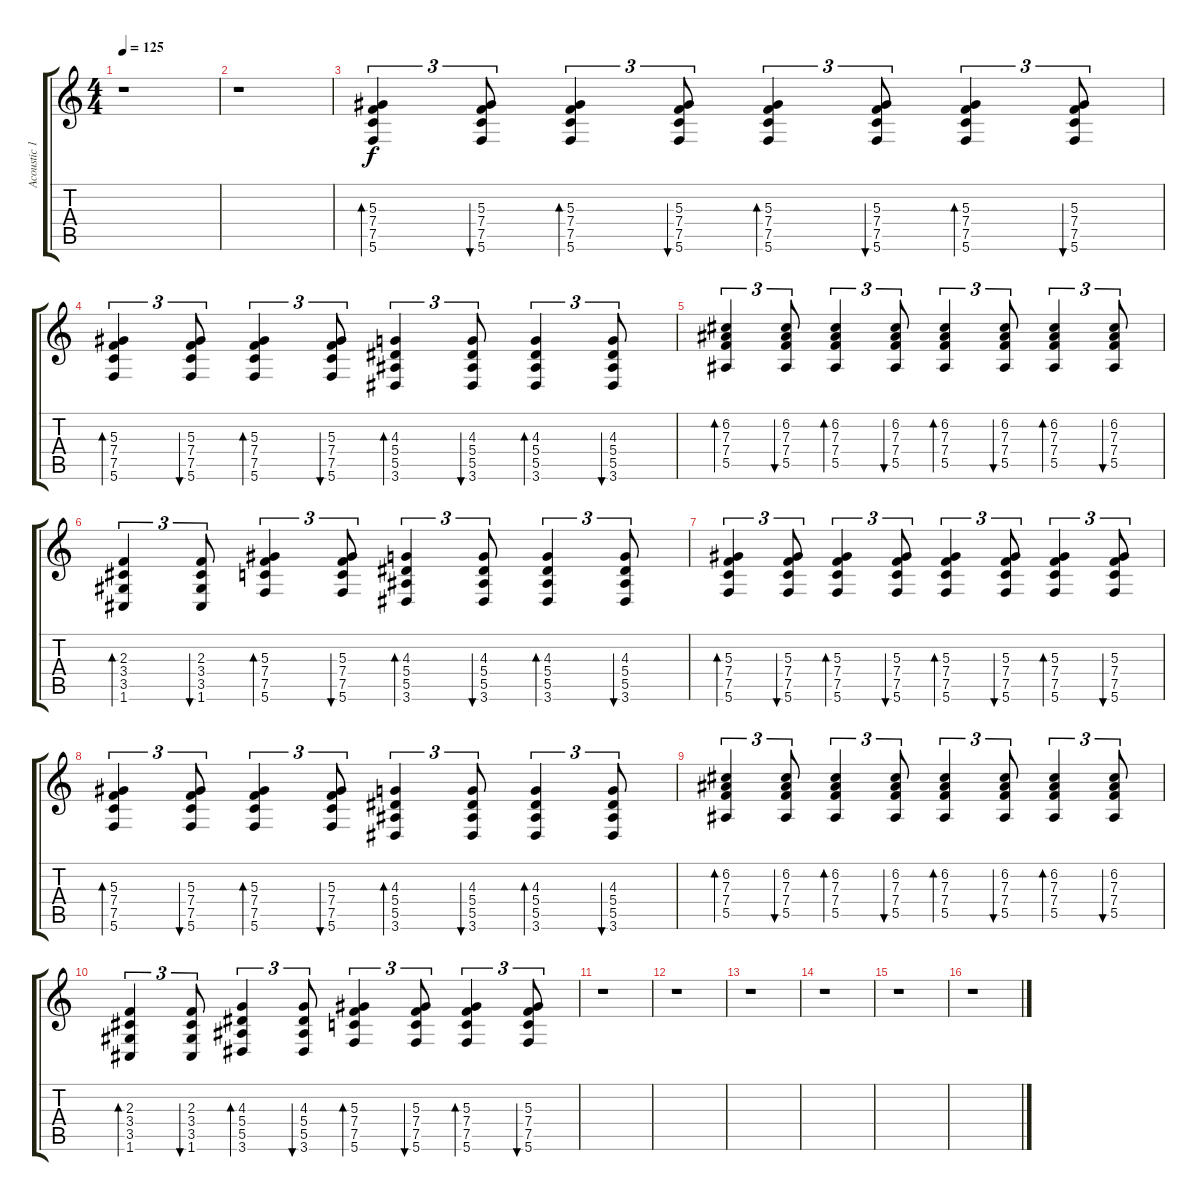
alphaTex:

\track ("Acoustic 1" "Acoustic 1") {instrument acousticguitarsteel}
\staff {score tabs}
\tuning (C4 G3 Eb3 Bb2 F2 C2) {hide}
\ts (4 4)
\tempo 125
\clef g2
\ks c
r.1{dy f} |
r.1 |
(5.3 7.4 7.5 5.6).4{tu (3 2) bd 120} (5.3 7.4 7.5 5.6).8{tu (3 2) bu 120} (5.3 7.4 7.5 5.6).4{tu (3 2) bd 120} (5.3 7.4 7.5 5.6).8{tu (3 2) bu 120} (5.3 7.4 7.5 5.6).4{tu (3 2) bd 120} (5.3 7.4 7.5 5.6).8{tu (3 2) bu 120} (5.3 7.4 7.5 5.6).4{tu (3 2) bd 120} (5.3 7.4 7.5 5.6).8{tu (3 2) bu 120} |
(5.3 7.4 7.5 5.6).4{tu (3 2) bd 120} (5.3 7.4 7.5 5.6).8{tu (3 2) bu 120} (5.3 7.4 7.5 5.6).4{tu (3 2) bd 120} (5.3 7.4 7.5 5.6).8{tu (3 2) bu 120} (4.3 5.4 5.5 3.6).4{tu (3 2) bd 120} (4.3 5.4 5.5 3.6).8{tu (3 2) bu 120} (4.3 5.4 5.5 3.6).4{tu (3 2) bd 120} (4.3 5.4 5.5 3.6).8{tu (3 2) bu 120} |
(6.2 7.3 7.4 5.5).4{tu (3 2) bd 120} (6.2 7.3 7.4 5.5).8{tu (3 2) bu 120} (6.2 7.3 7.4 5.5).4{tu (3 2) bd 120} (6.2 7.3 7.4 5.5).8{tu (3 2) bu 120} (6.2 7.3 7.4 5.5).4{tu (3 2) bd 120} (6.2 7.3 7.4 5.5).8{tu (3 2) bu 120} (6.2 7.3 7.4 5.5).4{tu (3 2) bd 120} (6.2 7.3 7.4 5.5).8{tu (3 2) bu 120} |
(2.3 3.4 3.5 1.6).4{tu (3 2) bd 120} (2.3 3.4 3.5 1.6).8{tu (3 2) bu 120} (5.3 7.4 7.5 5.6).4{tu (3 2) bd 120} (5.3 7.4 7.5 5.6).8{tu (3 2) bu 120} (4.3 5.4 5.5 3.6).4{tu (3 2) bd 120} (4.3 5.4 5.5 3.6).8{tu (3 2) bu 120} (4.3 5.4 5.5 3.6).4{tu (3 2) bd 120} (4.3 5.4 5.5 3.6).8{tu (3 2) bu 120} |
(5.3 7.4 7.5 5.6).4{tu (3 2) bd 120} (5.3 7.4 7.5 5.6).8{tu (3 2) bu 120} (5.3 7.4 7.5 5.6).4{tu (3 2) bd 120} (5.3 7.4 7.5 5.6).8{tu (3 2) bu 120} (5.3 7.4 7.5 5.6).4{tu (3 2) bd 120} (5.3 7.4 7.5 5.6).8{tu (3 2) bu 120} (5.3 7.4 7.5 5.6).4{tu (3 2) bd 120} (5.3 7.4 7.5 5.6).8{tu (3 2) bu 120} |
(5.3 7.4 7.5 5.6).4{tu (3 2) bd 120} (5.3 7.4 7.5 5.6).8{tu (3 2) bu 120} (5.3 7.4 7.5 5.6).4{tu (3 2) bd 120} (5.3 7.4 7.5 5.6).8{tu (3 2) bu 120} (4.3 5.4 5.5 3.6).4{tu (3 2) bd 120} (4.3 5.4 5.5 3.6).8{tu (3 2) bu 120} (4.3 5.4 5.5 3.6).4{tu (3 2) bd 120} (4.3 5.4 5.5 3.6).8{tu (3 2) bu 120} |
(6.2 7.3 7.4 5.5).4{tu (3 2) bd 120} (6.2 7.3 7.4 5.5).8{tu (3 2) bu 120} (6.2 7.3 7.4 5.5).4{tu (3 2) bd 120} (6.2 7.3 7.4 5.5).8{tu (3 2) bu 120} (6.2 7.3 7.4 5.5).4{tu (3 2) bd 120} (6.2 7.3 7.4 5.5).8{tu (3 2) bu 120} (6.2 7.3 7.4 5.5).4{tu (3 2) bd 120} (6.2 7.3 7.4 5.5).8{tu (3 2) bu 120} |
(2.3 3.4 3.5 1.6).4{tu (3 2) bd 120} (2.3 3.4 3.5 1.6).8{tu (3 2) bu 120} (4.3 5.4 5.5 3.6).4{tu (3 2) bd 120} (4.3 5.4 5.5 3.6).8{tu (3 2) bu 120} (5.3 7.4 7.5 5.6).4{tu (3 2) bd 120} (5.3 7.4 7.5 5.6).8{tu (3 2) bu 120} (5.3 7.4 7.5 5.6).4{tu (3 2) bd 120} (5.3 7.4 7.5 5.6).8{tu (3 2) bu 120} |
r.1 |
r.1 |
r.1 |
r.1 |
r.1 |
r.1
